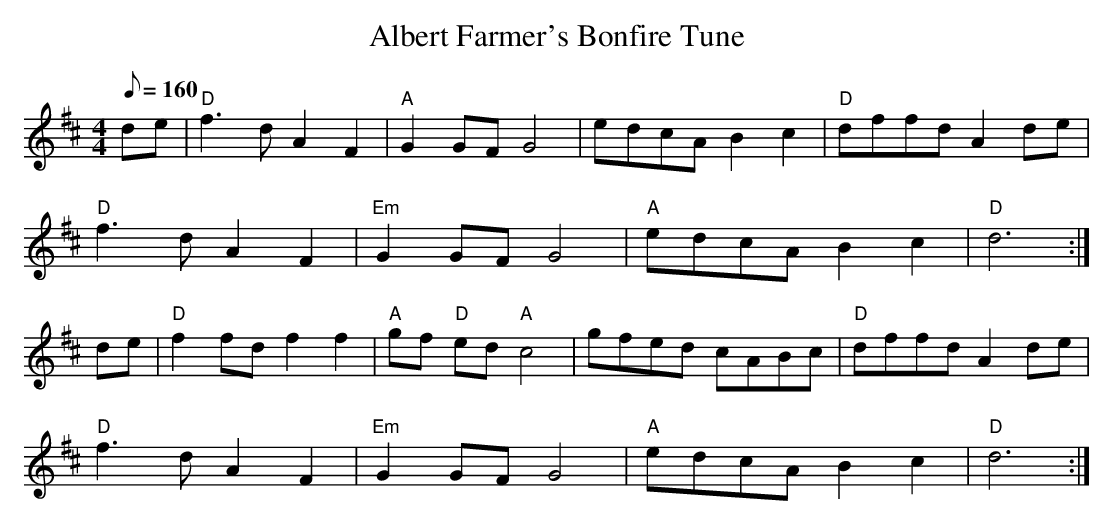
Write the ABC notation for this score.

X:1
T: Albert Farmer's Bonfire Tune
M: 4/4
L: 1/8
K: D
Q: 160
de | \
"D" f3d  A2F2 | "A" G2GF G4  | edcA B2c2 | "D" dffd A2de |
"D" f3d  A2F2 | "Em" G2GF G4  | "A" edcA B2c2 | "D" d6  :|
de | \
"D" f2fd f2f2 | "A" gf "D" ed "A" c4 | gfed cABc | "D" dffd A2de |
"D" f3d  A2F2 | "Em" G2GF G4  | "A" edcA B2c2 | "D" d6  :|
